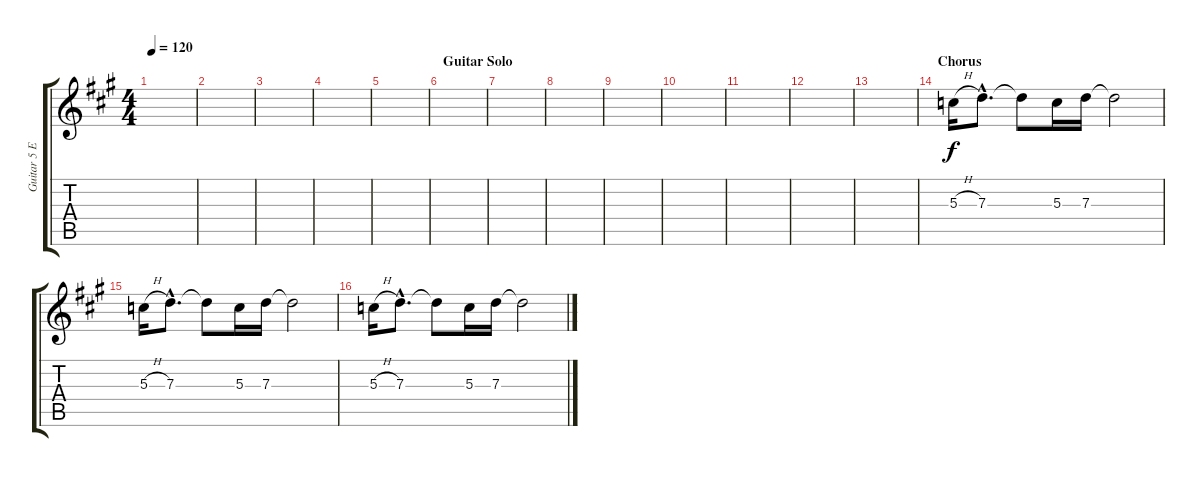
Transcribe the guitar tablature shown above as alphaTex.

\track ("Guitar 5 Electric" "Guitar 5 E") {instrument overdrivenguitar}
\staff {score tabs}
\tuning (E4 B3 G3 D3 A2 E2) {hide}
\ts (4 4)
\tempo 120
\clef g2
\ks a
|
|
|
|
|
\section ("" "Guitar Solo")
|
|
|
|
|
|
|
|
\section ("" "Chorus")
5.3{h}.16 7.3{hac}.8{d} 7.3{t}.8 5.3.16 7.3.16 7.3{t}.2 |
5.3{h}.16 7.3{hac}.8{d} 7.3{t}.8 5.3.16 7.3.16 7.3{t}.2 |
5.3{h}.16 7.3{hac}.8{d} 7.3{t}.8 5.3.16 7.3.16 7.3{t}.2
